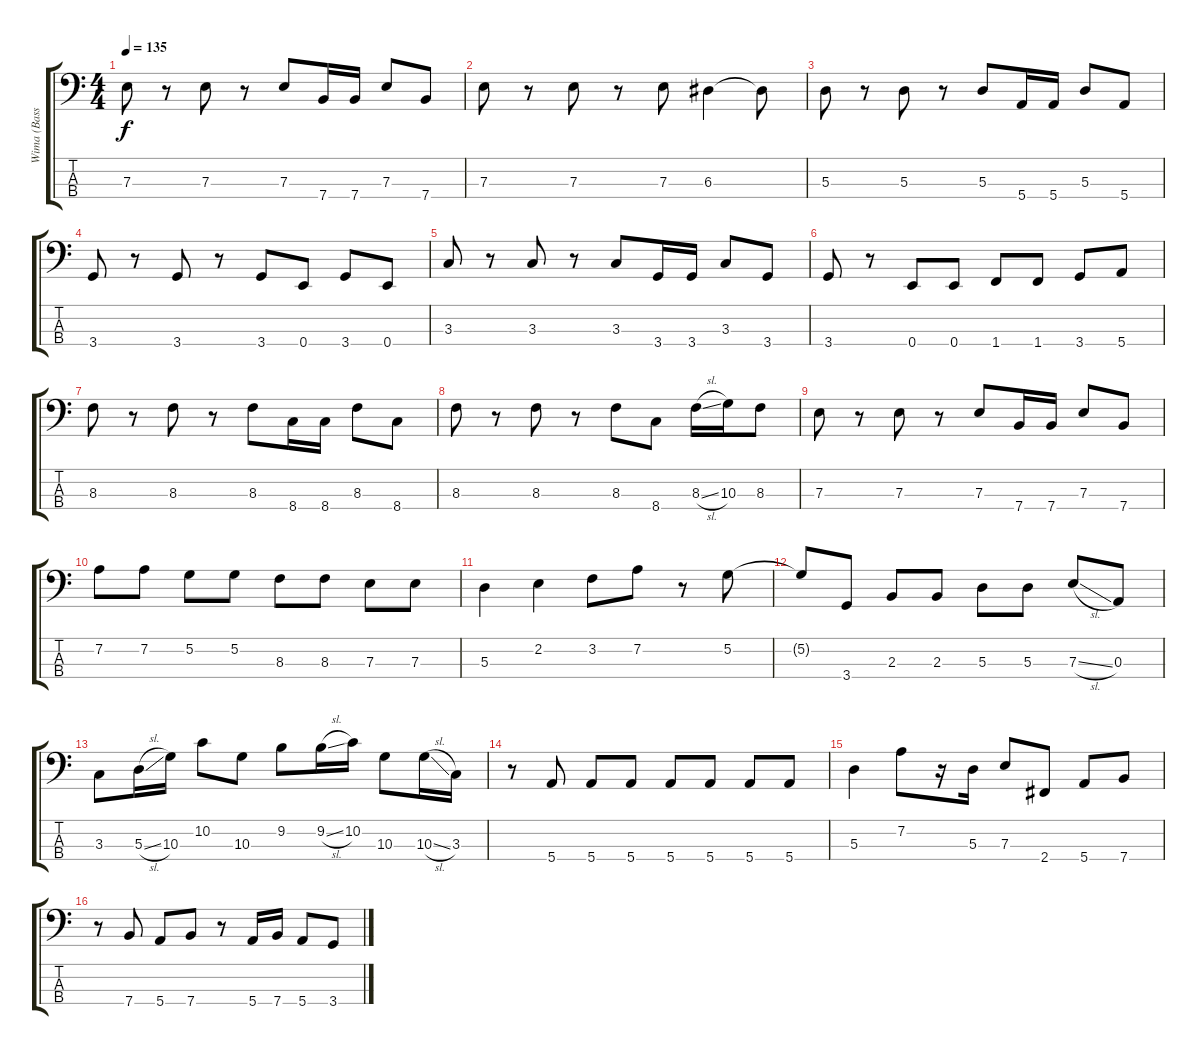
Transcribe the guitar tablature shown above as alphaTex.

\track ("Wima (Bass)" "Wima (Bass") {instrument electricbasspick}
\staff {score tabs}
\tuning (G2 D2 A1 E1) {hide}
\ts (4 4)
\tempo 135
\clef f4
\ks c
7.3.8{dy f} r.8 7.3.8 r.8 7.3.8 7.4.16 7.4.16 7.3.8 7.4.8 |
7.3.8 r.8 7.3.8 r.8 7.3.8 6.3.4 6.3{t}.8 |
5.3.8 r.8 5.3.8 r.8 5.3.8 5.4.16 5.4.16 5.3.8 5.4.8 |
3.4.8 r.8 3.4.8 r.8 3.4.8 0.4.8 3.4.8 0.4.8 |
3.3.8 r.8 3.3.8 r.8 3.3.8 3.4.16 3.4.16 3.3.8 3.4.8 |
3.4.8 r.8 0.4.8 0.4.8 1.4.8 1.4.8 3.4.8 5.4.8 |
8.3.8 r.8 8.3.8 r.8 8.3.8 8.4.16 8.4.16 8.3.8 8.4.8 |
8.3.8 r.8 8.3.8 r.8 8.3.8 8.4.8 8.3{sl}.16 10.3.16 8.3.8 |
7.3.8 r.8 7.3.8 r.8 7.3.8 7.4.16 7.4.16 7.3.8 7.4.8 |
7.2.8 7.2.8 5.2.8 5.2.8 8.3.8 8.3.8 7.3.8 7.3.8 |
5.3.4 2.2.4 3.2.8 7.2.8 r.8 5.2.8 |
5.2{t}.8 3.4.8 2.3.8 2.3.8 5.3.8 5.3.8 7.3{sl}.8 0.3.8 |
3.3.8 5.3{sl}.16 10.3.16 10.2.8 10.3.8 9.2.8 9.2{sl}.16 10.2.16 10.3.8 10.3{sl}.16 3.3.16 |
r.8 5.4.8 5.4.8 5.4.8 5.4.8 5.4.8 5.4.8 5.4.8 |
5.3.4 7.2.8 r.16 5.3.16 7.3.8 2.4.8 5.4.8 7.4.8 |
r.8 7.4.8 5.4.8 7.4.8 r.8 5.4.16 7.4.16 5.4.8 3.4.8
